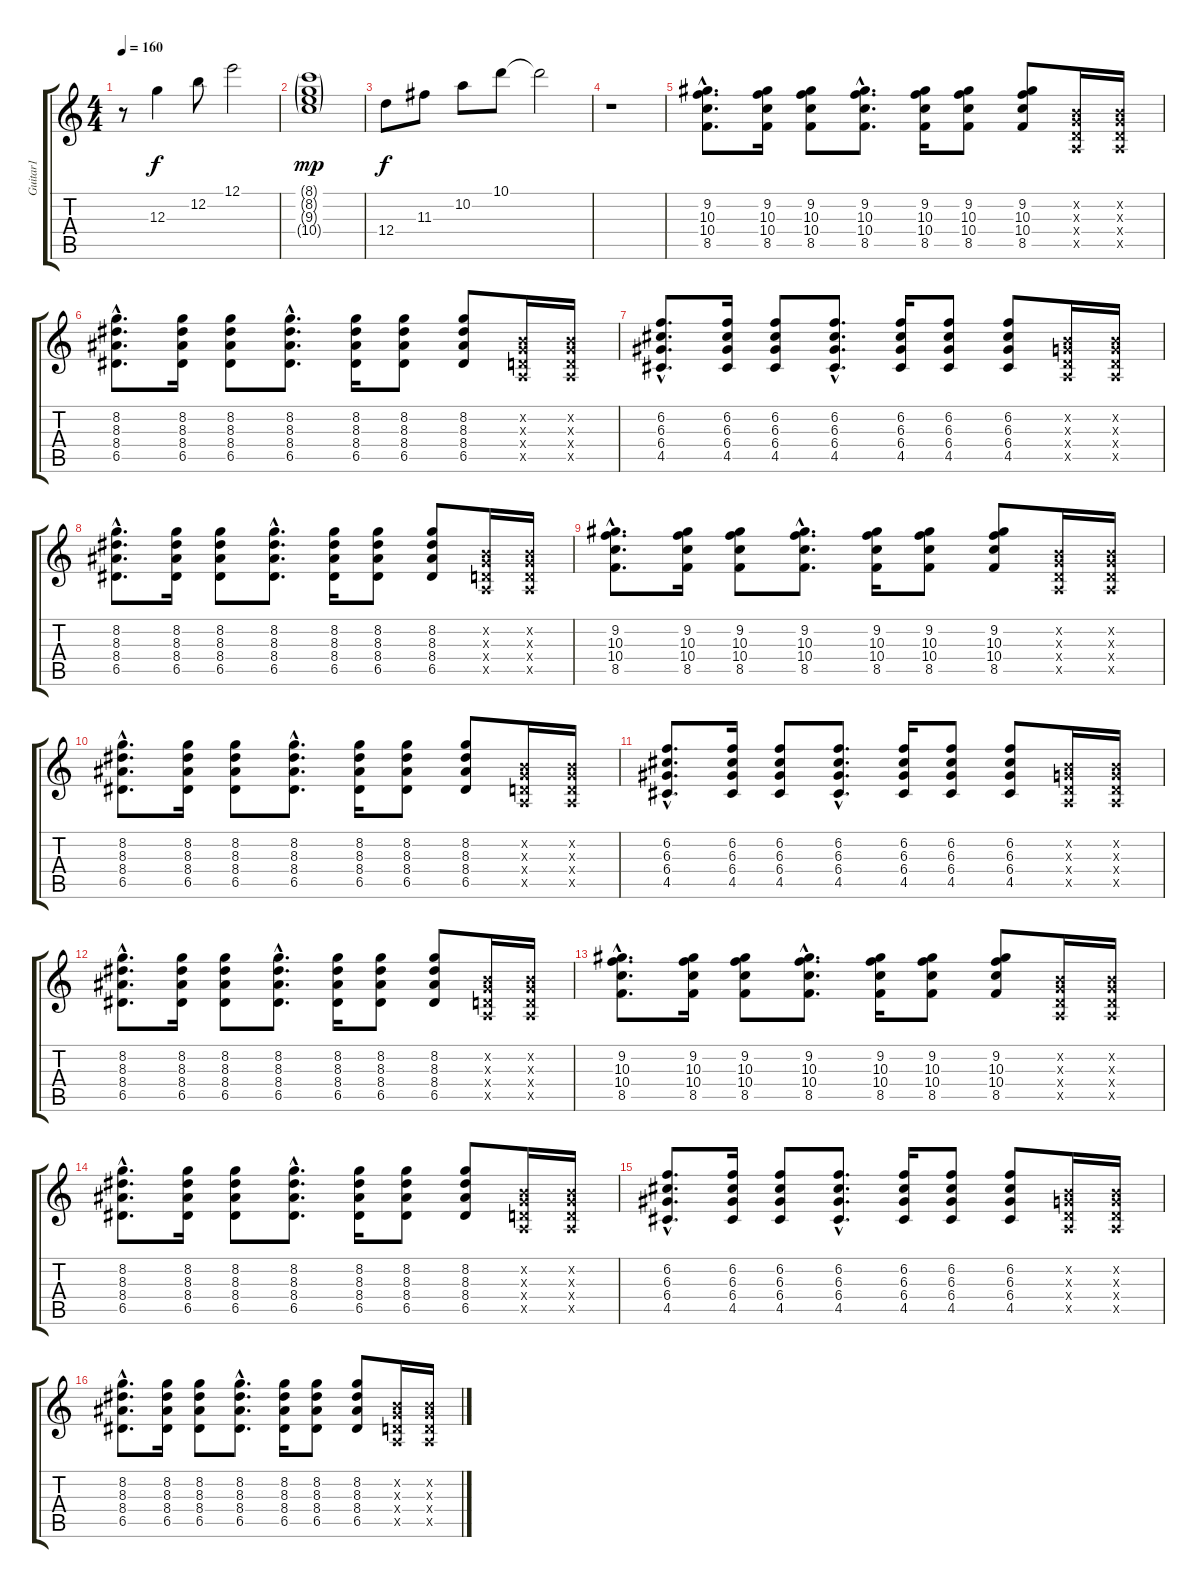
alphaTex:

\track ("Guitar1" "Guitar1") {instrument distortionguitar}
\staff {score tabs}
\tuning (E4 B3 G3 D3 A2 E2) {hide}
\ts (4 4)
\tempo 160
\clef g2
\ks c
r.8{dy f} 12.3.4 12.2.8 12.1.2 |
(8.1{g} 8.2{g} 9.3{g} 10.4{g}).1{dy mp} |
12.4.8{dy f} 11.3.8 10.2.8 10.1.8 10.1{t}.2 |
r.1 |
(9.2{hac} 10.3{hac} 10.4{hac} 8.5{hac}).8{d balance 4} (9.2 10.3 10.4 8.5).16 (9.2 10.3 10.4 8.5).8 (9.2{hac} 10.3{hac} 10.4{hac} 8.5{hac}).8{d} (9.2 10.3 10.4 8.5).16 (9.2 10.3 10.4 8.5).8 (9.2 10.3 10.4 8.5).8 (0.2{x} 0.3{x} 0.4{x} 0.5{x}).16 (0.2{x} 0.3{x} 0.4{x} 0.5{x}).16 |
(8.2{hac} 8.3{hac} 8.4{hac} 6.5{hac}).8{d} (8.2 8.3 8.4 6.5).16 (8.2 8.3 8.4 6.5).8 (8.2{hac} 8.3{hac} 8.4{hac} 6.5{hac}).8{d} (8.2 8.3 8.4 6.5).16 (8.2 8.3 8.4 6.5).8 (8.2 8.3 8.4 6.5).8 (0.2{x} 0.3{x} 0.4{x} 0.5{x}).16 (0.2{x} 0.3{x} 0.4{x} 0.5{x}).16 |
(6.2{hac} 6.3{hac} 6.4{hac} 4.5{hac}).8{d} (6.2 6.3 6.4 4.5).16 (6.2 6.3 6.4 4.5).8 (6.2{hac} 6.3{hac} 6.4{hac} 4.5{hac}).8{d} (6.2 6.3 6.4 4.5).16 (6.2 6.3 6.4 4.5).8 (6.2 6.3 6.4 4.5).8 (0.2{x} 0.3{x} 0.4{x} 0.5{x}).16 (0.2{x} 0.3{x} 0.4{x} 0.5{x}).16 |
(8.2{hac} 8.3{hac} 8.4{hac} 6.5{hac}).8{d} (8.2 8.3 8.4 6.5).16 (8.2 8.3 8.4 6.5).8 (8.2{hac} 8.3{hac} 8.4{hac} 6.5{hac}).8{d} (8.2 8.3 8.4 6.5).16 (8.2 8.3 8.4 6.5).8 (8.2 8.3 8.4 6.5).8 (0.2{x} 0.3{x} 0.4{x} 0.5{x}).16 (0.2{x} 0.3{x} 0.4{x} 0.5{x}).16 |
(9.2{hac} 10.3{hac} 10.4{hac} 8.5{hac}).8{d} (9.2 10.3 10.4 8.5).16 (9.2 10.3 10.4 8.5).8 (9.2{hac} 10.3{hac} 10.4{hac} 8.5{hac}).8{d} (9.2 10.3 10.4 8.5).16 (9.2 10.3 10.4 8.5).8 (9.2 10.3 10.4 8.5).8 (0.2{x} 0.3{x} 0.4{x} 0.5{x}).16 (0.2{x} 0.3{x} 0.4{x} 0.5{x}).16 |
(8.2{hac} 8.3{hac} 8.4{hac} 6.5{hac}).8{d} (8.2 8.3 8.4 6.5).16 (8.2 8.3 8.4 6.5).8 (8.2{hac} 8.3{hac} 8.4{hac} 6.5{hac}).8{d} (8.2 8.3 8.4 6.5).16 (8.2 8.3 8.4 6.5).8 (8.2 8.3 8.4 6.5).8 (0.2{x} 0.3{x} 0.4{x} 0.5{x}).16 (0.2{x} 0.3{x} 0.4{x} 0.5{x}).16 |
(6.2{hac} 6.3{hac} 6.4{hac} 4.5{hac}).8{d} (6.2 6.3 6.4 4.5).16 (6.2 6.3 6.4 4.5).8 (6.2{hac} 6.3{hac} 6.4{hac} 4.5{hac}).8{d} (6.2 6.3 6.4 4.5).16 (6.2 6.3 6.4 4.5).8 (6.2 6.3 6.4 4.5).8 (0.2{x} 0.3{x} 0.4{x} 0.5{x}).16 (0.2{x} 0.3{x} 0.4{x} 0.5{x}).16 |
(8.2{hac} 8.3{hac} 8.4{hac} 6.5{hac}).8{d} (8.2 8.3 8.4 6.5).16 (8.2 8.3 8.4 6.5).8 (8.2{hac} 8.3{hac} 8.4{hac} 6.5{hac}).8{d} (8.2 8.3 8.4 6.5).16 (8.2 8.3 8.4 6.5).8 (8.2 8.3 8.4 6.5).8 (0.2{x} 0.3{x} 0.4{x} 0.5{x}).16 (0.2{x} 0.3{x} 0.4{x} 0.5{x}).16 |
(9.2{hac} 10.3{hac} 10.4{hac} 8.5{hac}).8{d} (9.2 10.3 10.4 8.5).16 (9.2 10.3 10.4 8.5).8 (9.2{hac} 10.3{hac} 10.4{hac} 8.5{hac}).8{d} (9.2 10.3 10.4 8.5).16 (9.2 10.3 10.4 8.5).8 (9.2 10.3 10.4 8.5).8 (0.2{x} 0.3{x} 0.4{x} 0.5{x}).16 (0.2{x} 0.3{x} 0.4{x} 0.5{x}).16 |
(8.2{hac} 8.3{hac} 8.4{hac} 6.5{hac}).8{d} (8.2 8.3 8.4 6.5).16 (8.2 8.3 8.4 6.5).8 (8.2{hac} 8.3{hac} 8.4{hac} 6.5{hac}).8{d} (8.2 8.3 8.4 6.5).16 (8.2 8.3 8.4 6.5).8 (8.2 8.3 8.4 6.5).8 (0.2{x} 0.3{x} 0.4{x} 0.5{x}).16 (0.2{x} 0.3{x} 0.4{x} 0.5{x}).16 |
(6.2{hac} 6.3{hac} 6.4{hac} 4.5{hac}).8{d} (6.2 6.3 6.4 4.5).16 (6.2 6.3 6.4 4.5).8 (6.2{hac} 6.3{hac} 6.4{hac} 4.5{hac}).8{d} (6.2 6.3 6.4 4.5).16 (6.2 6.3 6.4 4.5).8 (6.2 6.3 6.4 4.5).8 (0.2{x} 0.3{x} 0.4{x} 0.5{x}).16 (0.2{x} 0.3{x} 0.4{x} 0.5{x}).16 |
(8.2{hac} 8.3{hac} 8.4{hac} 6.5{hac}).8{d} (8.2 8.3 8.4 6.5).16 (8.2 8.3 8.4 6.5).8 (8.2{hac} 8.3{hac} 8.4{hac} 6.5{hac}).8{d} (8.2 8.3 8.4 6.5).16 (8.2 8.3 8.4 6.5).8 (8.2 8.3 8.4 6.5).8 (0.2{x} 0.3{x} 0.4{x} 0.5{x}).16 (0.2{x} 0.3{x} 0.4{x} 0.5{x}).16
